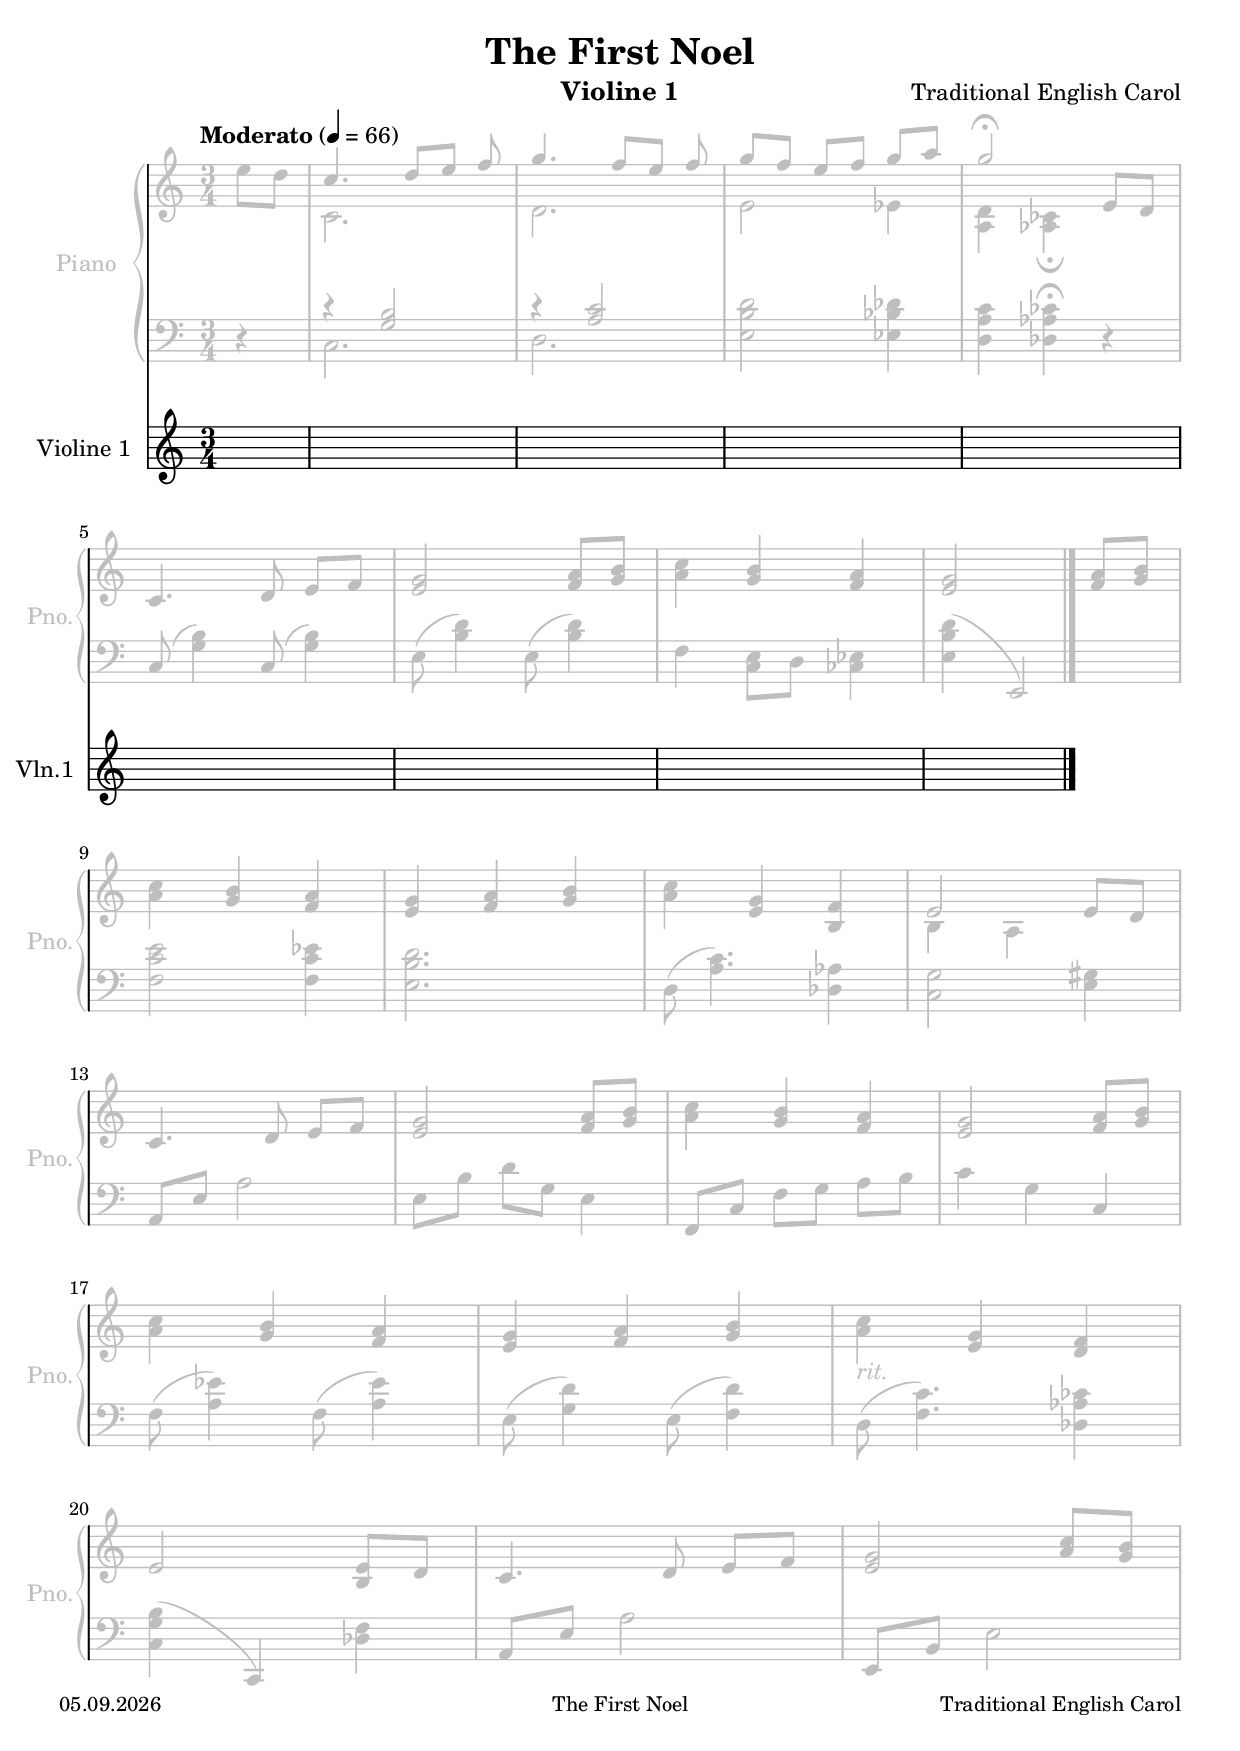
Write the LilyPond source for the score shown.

\version "2.18.2"

\include "../globals.ily"
\version "2.18.2"

\include "../globals.ily"

pianoTreble = \relative c'' { 
	\globalSettings
	\clef treble
  e8 d | << {c4. d8[ e] f} \\ { c,2. }>> | << {g''4. f8[ e] f}\\{d,2.} >> | << {g'8 f e[ f] g a} \\ { e,2 es4 } >> | << { g'2\fermata e,8 d } \\ {<a d>4 <as ces>4\fermata s} >> | \break 
  %5
  c4. d8 e[ f] | <e g>2 <f a>8 <g b> | <a c>4 <g b> <f a> | <e g>2 <f a>8 <g b> | \break
  %9
  <a c>4 <g b> <f a> | <e g> <f a> <g b> | <a c> <e g> <b f'> | <<{e2 e8 d}\\{b4 a s}>> | \break
  %13
  c4. d8 e[ f] | <e g>2 <f a>8 <g b> | <a c>4 <g b> <f a> | <e g>2 <f a>8 <g b> | \break
  %17
  <a c>4 <g b> <f a> | <e g> <f a> <g b> | <a c>_\markup{ \italic "rit." } <e g> <d f> | \break
  %20
  e2 <b e>8 d | c4. d8 e[ f] | <e g>2 <a c>8 <g b> | \break
  %23
  <f a>2 <f a>4 | <e g>2. | <e c'>4 <d b'> <c a'> | <b g'> <c a'> <f b> | \break 
  %27
  <e c'> <e g> <b f'> | <a e'>2. | <bes' es g>2. | <a d e g>2\fermata s4
  \bar "|." 
}

pianoBass = \relative c {
	\globalSettings
	\clef bass
  r4 |
  <<{r4 <g' b>2}\\{c,2.}>> |
  <<{r4 <a' c>2}\\{d,2.}>> |
  <e b' d>2 <es bes' des>4 |
  <d a' c>4 <des as' ces>\fermata r | \break
  %5
  c8( <g' b>4) c,8( <g' b>4) |
  e8( <b' d>4) e,8( <b' d>4) |
  f4 <c e>8 d <ces es>4 |
  <e b' d>4( e,2) | \break
  %9
  <f' c' e>2 <f c' es>4 |
  <e b' d>2. |
  d8( <a' c>4.) <des, as'>4 | 
  <c g'>2 <e gis>4 | \break
  %13
  a,8 e' a2 |
  e8 b' d[ g,] e4 |
  f,8 c' f[ g] a b |
  c4 g c, | \break
  %17
  f8( <a es'>4) f8( <a es'>4) |
  e8( <g d'>4) e8( <f d'>4) |
  d8( <f c'>4.) <des as' ces>4 | \break
  %20
  <c g' b>4( c,) <des' f> |
  a8 e' a2 |
  e,8 b' e2 | 
  f,8 c' f[ g] a b |
  d4 c g |
  a g f |
  e f d | \break
  %27
  e8 f g4 <des as'> |
  <c g'>2( c,4) |
  des8 as' des[ f] as des |
  <c, g' c>4 c,\fermata s |
\bar "|." }

\version "2.18.2"

\include "../globals.ily"

violinIVoiceI = \relative c' { \voiceOne  s1 | s1 | s1 | s1 | s1 | s1 | \bar "|." }
violinIVoiceII = \relative c' { \voiceTwo s1 | s1 | s1 | s1 | s1 | s1 | \bar "|." }
violinIVoiceIII = \relative c' { \voiceThree s1 | s1 | s1 | s1 | s1 | s1 | \bar "|." }
violinIVoiceIV = \relative c' { \voiceFour s1 | s1 | s1 | s1 | s1 | s1 | \bar "|." }

violinI = \new Voice {
  \globalSettings
  \clef treble 
  << \violinIVoiceI \\ \violinIVoiceII \\ \violinIVoiceIII \\ \violinIVoiceIV >>
}


\header {
  instrument = "Violine 1"
}

\score {
  <<
    \new PianoStaff \with { instrumentName = "Piano" shortInstrumentName = "Pno." } {
	\applyContext #(override-color-for-all-grobs (x11-color 'gray))
	<< \new Staff { \pianoTreble } \new Staff { \pianoBass } >>
	} 
    \new Staff \with { instrumentName = "Violine 1" shortInstrumentName = "Vln.1" } { \violinI }        
  >>
  \layout { 
    indent = 1.5\cm
    short-indent = 0.5\cm
  }
}
